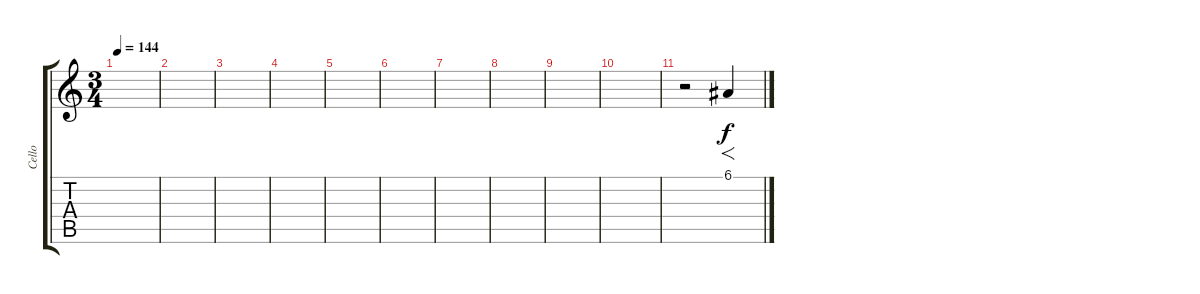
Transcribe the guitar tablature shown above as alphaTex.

\track ("Cello" "Cello") {instrument cello}
\staff {score tabs}
\tuning (E4 B3 G3 D3 A2 E2) {hide}
\ts (3 4)
\tempo 144
\clef g2
\ks c
|
|
|
|
|
|
|
|
|
|
r.2 6.1.4{f}
